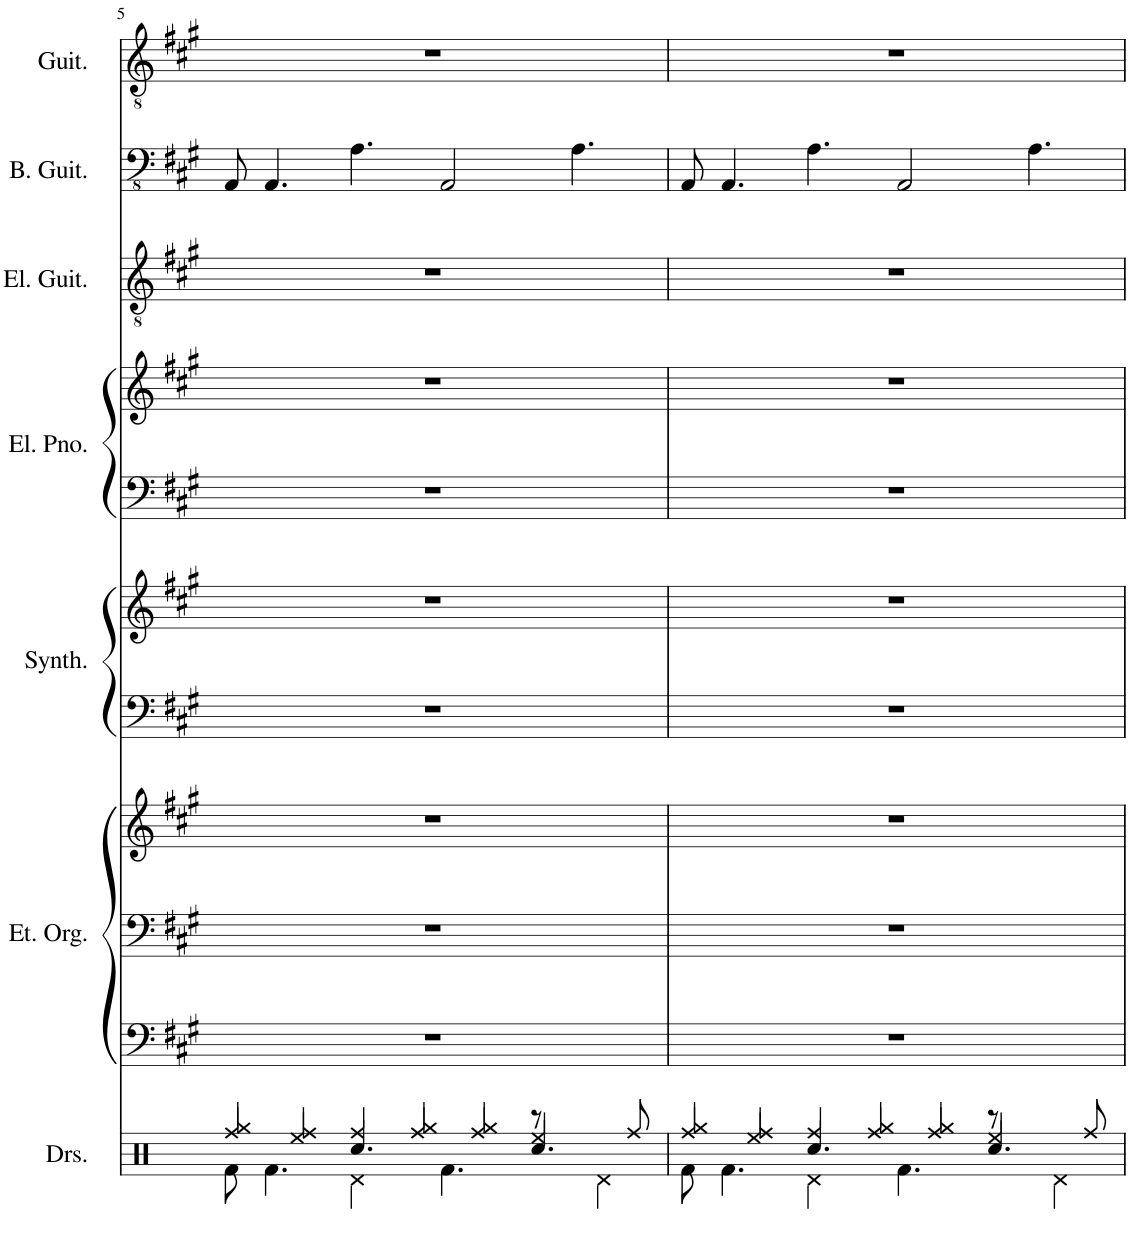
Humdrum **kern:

**kern	**kern	**kern	**kern	**kern	**kern	**kern	**kern	**kern	**kern	**kern
*part7	*part6	*part6	*part6	*part5	*part5	*part4	*part4	*part3	*part2	*part1
*staff11	*staff10	*staff9	*staff8	*staff7	*staff6	*staff5	*staff4	*staff3	*staff2	*staff1
*I"Drumset	*I"Electronic Organ	*	*	*I"Keyboard Synthesizer	*	*I"Electric Piano	*	*I"Electric Guitar	*I"Bass Guitar	*I"Guitar
*I'Drs.	*I'Et. Org.	*	*	*I'Synth.	*	*I'El. Pno.	*	*I'El. Guit.	*I'B. Guit.	*I'Guit.
!!LO:PB:g=z
*clefX	*clefF4	*clefF4	*clefG2	*clefF4	*clefG2	*clefF4	*clefG2	*clefGv2	*clefFv4	*clefGv2
*k[]	*k[f#c#g#]	*k[f#c#g#]	*k[f#c#g#]	*k[f#c#g#]	*k[f#c#g#]	*k[f#c#g#]	*k[f#c#g#]	*k[f#c#g#]	*k[f#c#g#]	*k[f#c#g#]
*M7/4	*M7/4	*M7/4	*M7/4	*M7/4	*M7/4	*M7/4	*M7/4	*M7/4	*M7/4	*M7/4
=5	=5	=5	=5	=5	=5	=5	=5	=5	=5	=5
*^	*	*	*	*	*	*	*	*	*	*
*	*^	*	*	*	*	*	*	*	*	*	*
4Rff/	8Rf\	4Rgg/	1..r	1..r	1..r	1..r	1..r	1..r	1..r	1..r	8AAA/	1..r
.	4.Rf\	.	.	.	.	.	.	.	.	.	4.AAA/	.
4Rff/	.	4Ree/	.	.	.	.	.	.	.	.	.	.
4Rff/	4.Rcc/	4Rd\	.	.	.	.	.	.	.	.	4.AA\	.
4Rff/	.	4Rgg/	.	.	.	.	.	.	.	.	.	.
.	4.Rf\	.	.	.	.	.	.	.	.	.	2AAA/	.
4Rff/	.	4Rgg/	.	.	.	.	.	.	.	.	.	.
4.Rcc/	8r	4Ree/	.	.	.	.	.	.	.	.	.	.
.	4.ryy	.	.	.	.	.	.	.	.	.	4.AA\	.
.	.	4Rd\	.	.	.	.	.	.	.	.	.	.
8Rff/	.	.	.	.	.	.	.	.	.	.	.	.
=6	=6	=6	=6	=6	=6	=6	=6	=6	=6	=6	=6	=6
4Rff/	8Rf\	4Rgg/	1..r	1..r	1..r	1..r	1..r	1..r	1..r	1..r	8AAA/	1..r
.	4.Rf\	.	.	.	.	.	.	.	.	.	4.AAA/	.
4Rff/	.	4Ree/	.	.	.	.	.	.	.	.	.	.
4Rff/	4.Rcc/	4Rd\	.	.	.	.	.	.	.	.	4.AA\	.
4Rff/	.	4Rgg/	.	.	.	.	.	.	.	.	.	.
.	4.Rf\	.	.	.	.	.	.	.	.	.	2AAA/	.
4Rff/	.	4Rgg/	.	.	.	.	.	.	.	.	.	.
4.Rcc/	8r	4Ree/	.	.	.	.	.	.	.	.	.	.
.	4.ryy	.	.	.	.	.	.	.	.	.	4.AA\	.
.	.	4Rd\	.	.	.	.	.	.	.	.	.	.
8Rff/	.	.	.	.	.	.	.	.	.	.	.	.
*v	*v	*v	*	*	*	*	*	*	*	*	*	*
=	=	=	=	=	=	=	=	=	=	=
*-	*-	*-	*-	*-	*-	*-	*-	*-	*-	*-
